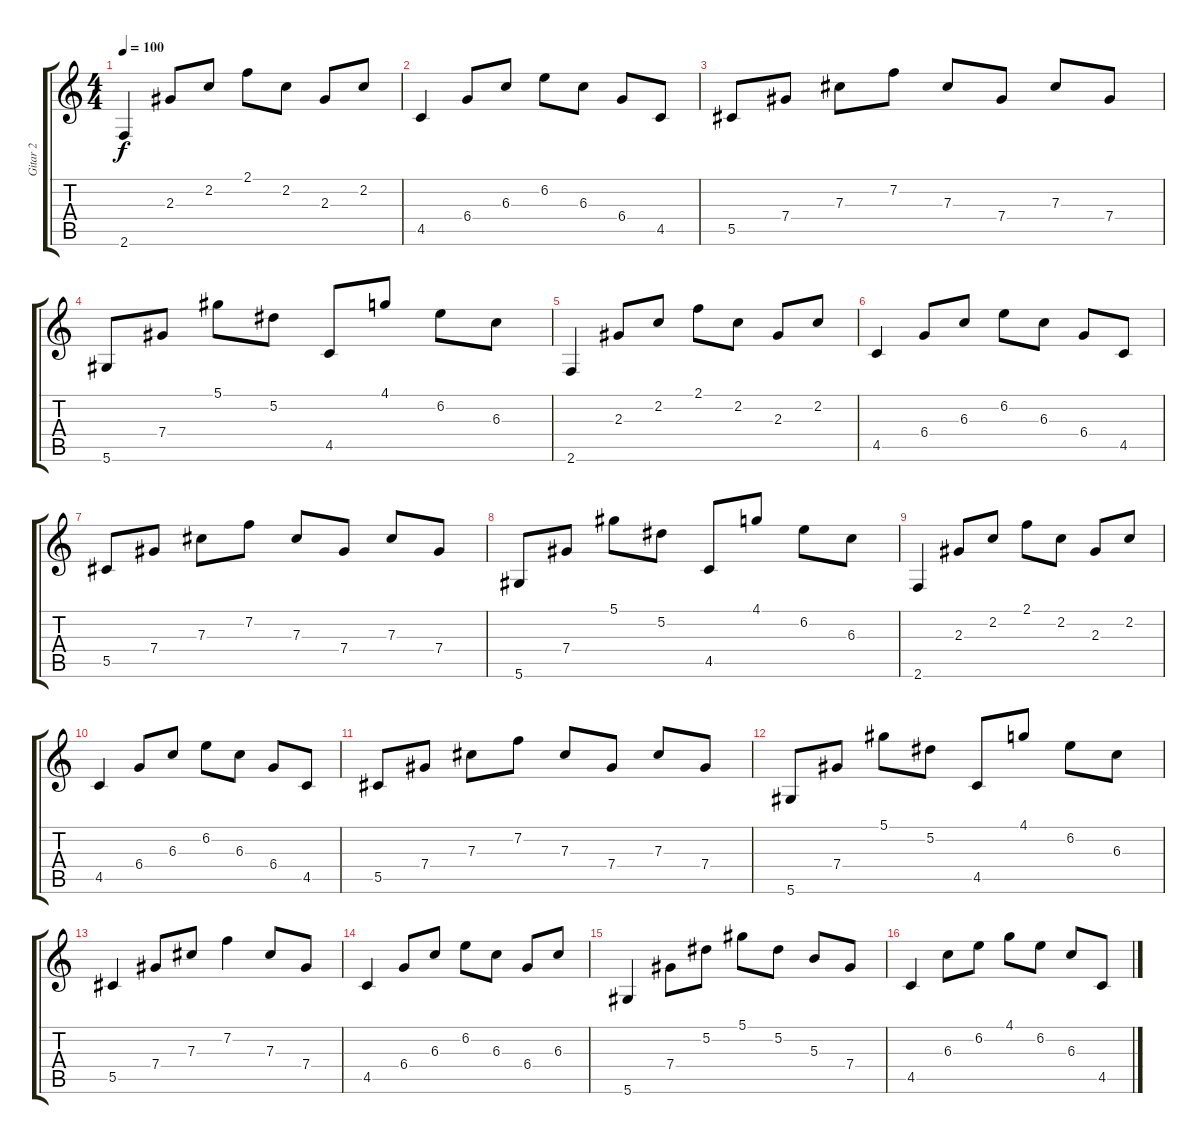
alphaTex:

\track ("Gitar 2" "Gitar 2") {instrument acousticguitarnylon}
\staff {score tabs}
\tuning (Eb4 Bb3 Gb3 Db3 Ab2 Eb2) {hide}
\ts (4 4)
\tempo 100
\clef g2
\ks c
2.6.4{dy f} 2.3.8 2.2.8 2.1.8 2.2.8 2.3.8 2.2.8 |
4.5.4 6.4.8 6.3.8 6.2.8 6.3.8 6.4.8 4.5.8 |
5.5.8 7.4.8 7.3.8 7.2.8 7.3.8 7.4.8 7.3.8 7.4.8 |
5.6.8 7.4.8 5.1.8 5.2.8 4.5.8 4.1.8 6.2.8 6.3.8 |
2.6.4 2.3.8 2.2.8 2.1.8 2.2.8 2.3.8 2.2.8 |
4.5.4 6.4.8 6.3.8 6.2.8 6.3.8 6.4.8 4.5.8 |
5.5.8 7.4.8 7.3.8 7.2.8 7.3.8 7.4.8 7.3.8 7.4.8 |
5.6.8 7.4.8 5.1.8 5.2.8 4.5.8 4.1.8 6.2.8 6.3.8 |
2.6.4 2.3.8 2.2.8 2.1.8 2.2.8 2.3.8 2.2.8 |
4.5.4 6.4.8 6.3.8 6.2.8 6.3.8 6.4.8 4.5.8 |
5.5.8 7.4.8 7.3.8 7.2.8 7.3.8 7.4.8 7.3.8 7.4.8 |
5.6.8 7.4.8 5.1.8 5.2.8 4.5.8 4.1.8 6.2.8 6.3.8 |
5.5.4 7.4.8 7.3.8 7.2.4 7.3.8 7.4.8 |
4.5.4 6.4.8 6.3.8 6.2.8 6.3.8 6.4.8 6.3.8 |
5.6.4 7.4.8 5.2.8 5.1.8 5.2.8 5.3.8 7.4.8 |
4.5.4 6.3.8 6.2.8 4.1.8 6.2.8 6.3.8 4.5.8
